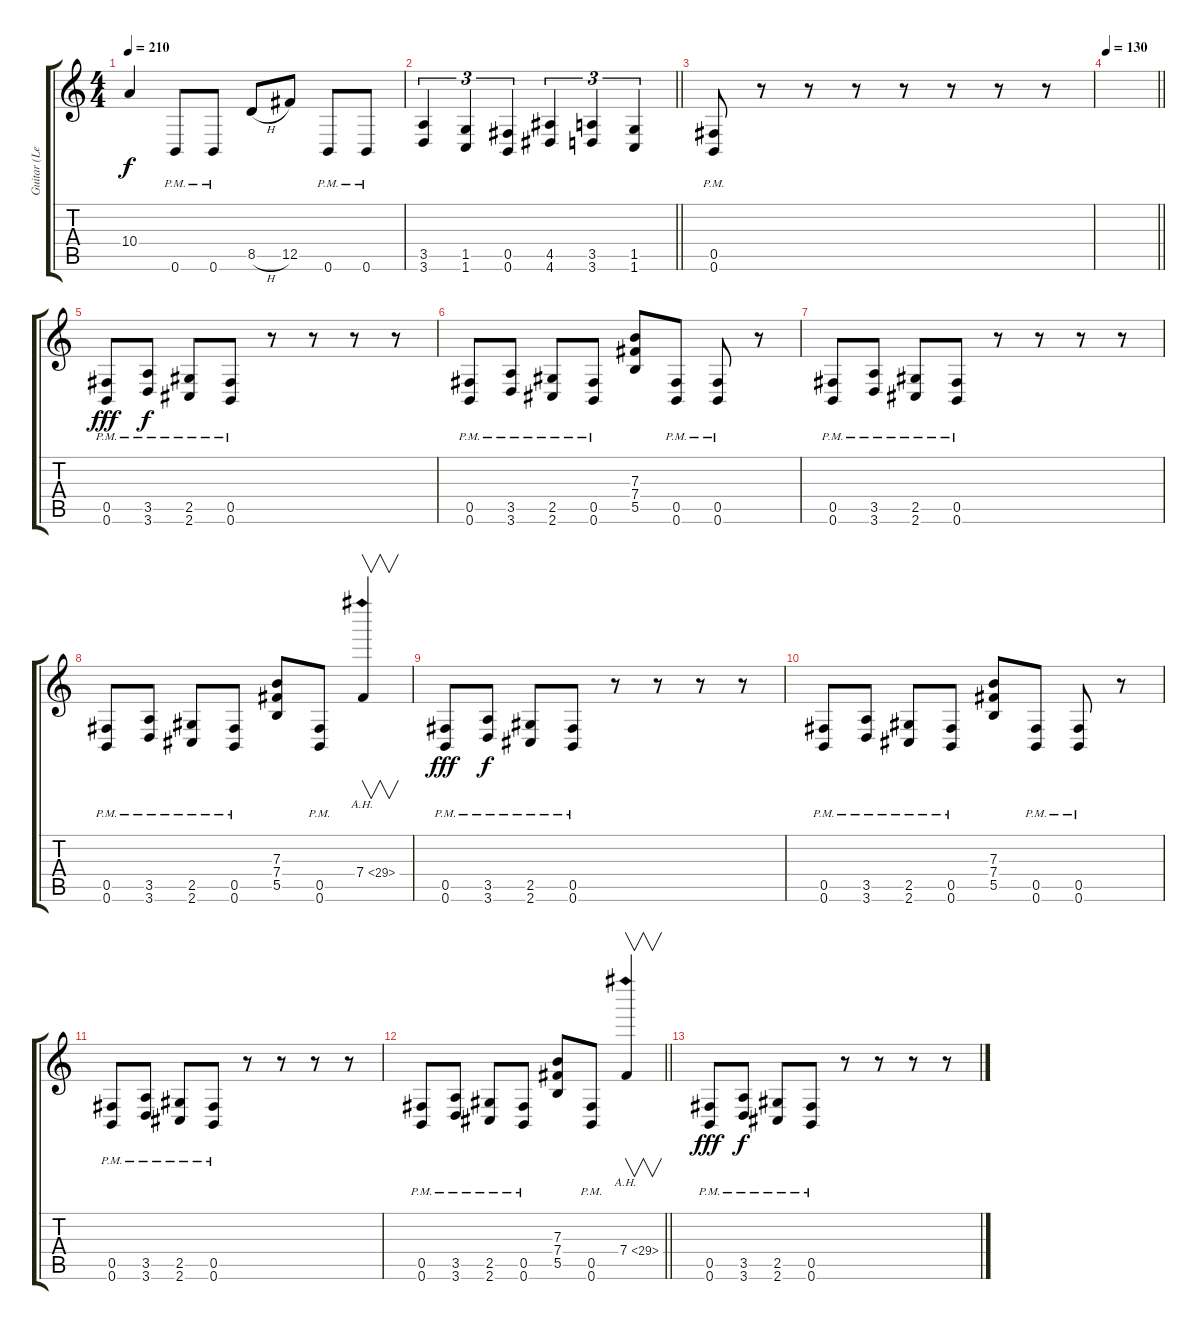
\track ("Guitar (Left)" "Guitar (Le") {instrument distortionguitar}
\staff {score tabs}
\tuning (Db4 Ab3 E3 B2 Gb2 B1) {hide}
\ts (4 4)
\tempo 210
\clef g2
\ks c
10.4{t}.4{dy f} 0.6{pm}.8 0.6{pm}.8 8.5{h}.8 12.5.8 0.6{pm}.8 0.6{pm}.8 |
\barLineRight lightlight
(3.5 3.6).4{tu (3 2)} (1.5 1.6).4{tu (3 2)} (0.5 0.6).4{tu (3 2)} (4.5 4.6).4{tu (3 2)} (3.5 3.6).4{tu (3 2)} (1.5 1.6).4{tu (3 2)} |
(0.5{pm} 0.6{pm}).8 r.8 r.8 r.8 r.8 r.8 r.8 r.8 |
\tempo 130
\barLineRight lightlight
|
(0.5{pm} 0.6{pm}).8{dy fff} (3.5{pm} 3.6{pm}).8{dy f} (2.5{pm} 2.6{pm}).8 (0.5{pm} 0.6{pm}).8 r.8 r.8 r.8 r.8 |
(0.5{pm} 0.6{pm}).8 (3.5{pm} 3.6{pm}).8 (2.5{pm} 2.6{pm}).8 (0.5{pm} 0.6{pm}).8 (7.3 7.4 5.5).8 (0.5{pm} 0.6{pm}).8 (0.5{pm} 0.6{pm}).8 r.8 |
(0.5{pm} 0.6{pm}).8 (3.5{pm} 3.6{pm}).8 (2.5{pm} 2.6{pm}).8 (0.5{pm} 0.6{pm}).8 r.8 r.8 r.8 r.8 |
(0.5{pm} 0.6{pm}).8 (3.5{pm} 3.6{pm}).8 (2.5{pm} 2.6{pm}).8 (0.5{pm} 0.6{pm}).8 (7.3 7.4 5.5).8 (0.5{pm} 0.6{pm}).8 7.4{ah 22}.4{v} |
(0.5{pm} 0.6{pm}).8{dy fff} (3.5{pm} 3.6{pm}).8{dy f} (2.5{pm} 2.6{pm}).8 (0.5{pm} 0.6{pm}).8 r.8 r.8 r.8 r.8 |
(0.5{pm} 0.6{pm}).8 (3.5{pm} 3.6{pm}).8 (2.5{pm} 2.6{pm}).8 (0.5{pm} 0.6{pm}).8 (7.3 7.4 5.5).8 (0.5{pm} 0.6{pm}).8 (0.5{pm} 0.6{pm}).8 r.8 |
(0.5{pm} 0.6{pm}).8 (3.5{pm} 3.6{pm}).8 (2.5{pm} 2.6{pm}).8 (0.5{pm} 0.6{pm}).8 r.8 r.8 r.8 r.8 |
\barLineRight lightlight
(0.5{pm} 0.6{pm}).8 (3.5{pm} 3.6{pm}).8 (2.5{pm} 2.6{pm}).8 (0.5{pm} 0.6{pm}).8 (7.3 7.4 5.5).8 (0.5{pm} 0.6{pm}).8 7.4{ah 22}.4{v} |
(0.5{pm} 0.6{pm}).8{dy fff} (3.5{pm} 3.6{pm}).8{dy f} (2.5{pm} 2.6{pm}).8 (0.5{pm} 0.6{pm}).8 r.8 r.8 r.8 r.8
